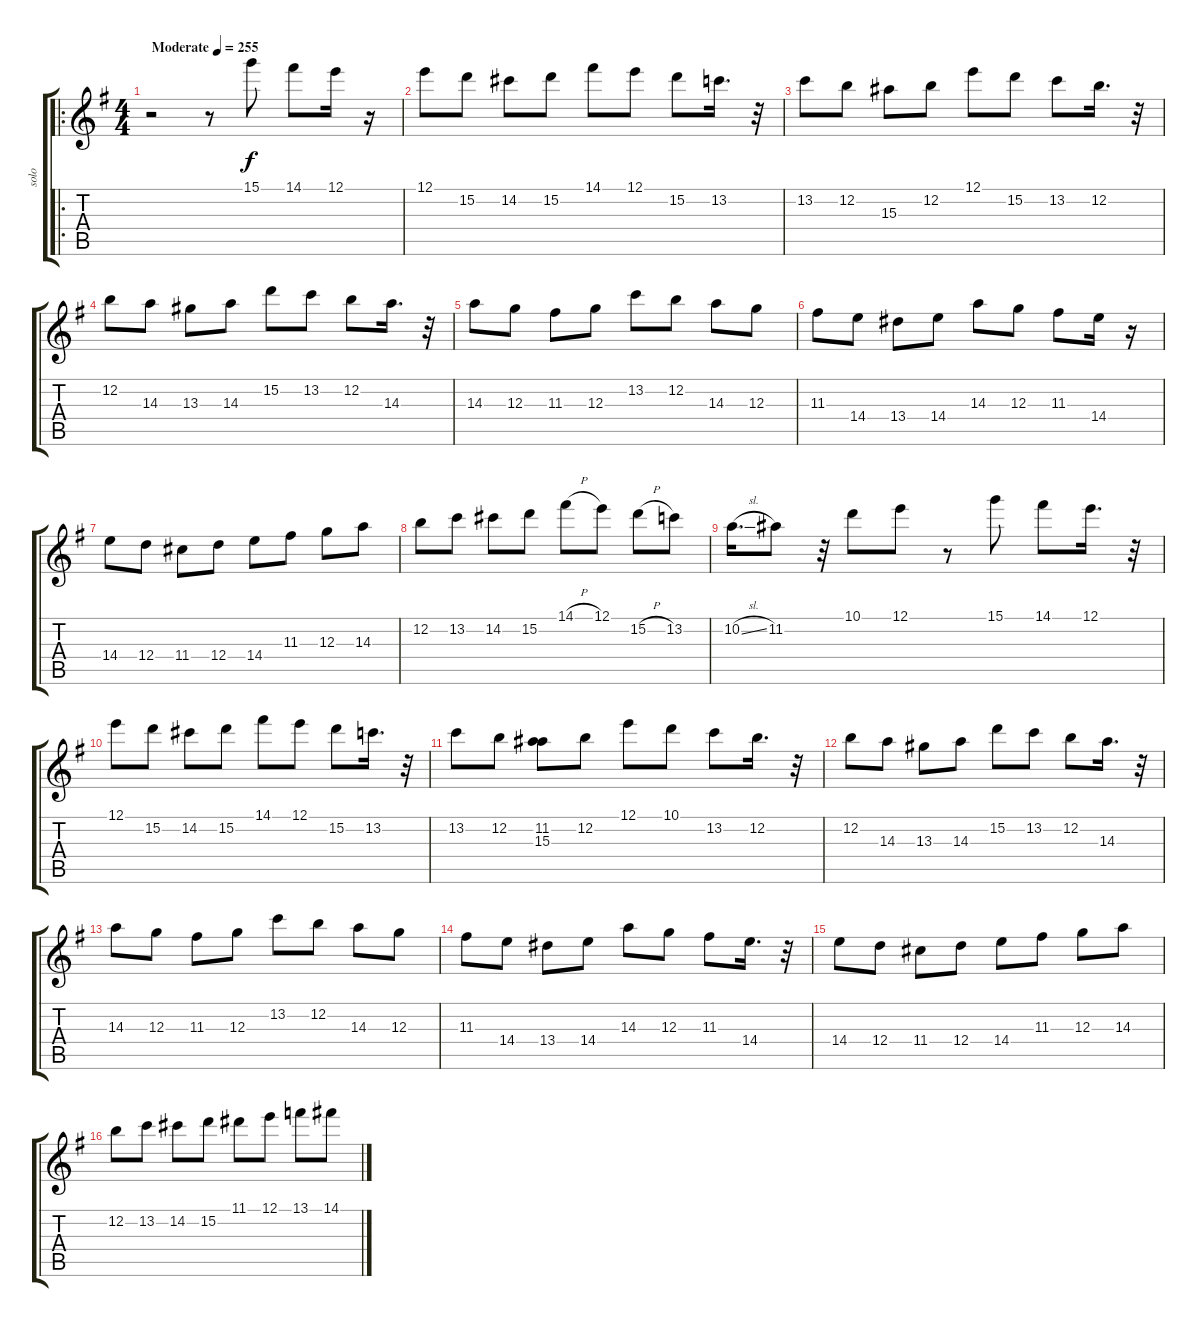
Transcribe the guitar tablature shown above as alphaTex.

\track ("solo" "solo") {instrument electricguitarjazz}
\staff {score tabs}
\tuning (E4 B3 G3 D3 A2 E2) {hide}
\ro
\ts (4 4)
\tempo (255 "Moderate")
\clef g2
\ks g
r.2{dy f instrument electricguitarjazz} r.8 15.1.8 14.1.8 12.1.16 r.16 |
12.1.8 15.2.8 14.2.8 15.2.8 14.1.8 12.1.8 15.2.8 13.2.16{d} r.32 |
13.2.8 12.2.8 15.3.8 12.2.8 12.1.8 15.2.8 13.2.8 12.2.16{d} r.32 |
12.2.8 14.3.8 13.3.8 14.3.8 15.2.8 13.2.8 12.2.8 14.3.16{d} r.32 |
14.3.8 12.3.8 11.3.8 12.3.8 13.2.8 12.2.8 14.3.8 12.3.8 |
11.3.8 14.4.8 13.4.8 14.4.8 14.3.8 12.3.8 11.3.8 14.4.16 r.16 |
14.4.8 12.4.8 11.4.8 12.4.8 14.4.8 11.3.8 12.3.8 14.3.8 |
12.2.8 13.2.8 14.2.8 15.2.8 14.1{h}.8 12.1.8 15.2{h}.8 13.2.8 |
10.2{sl}.16{d} 11.2.8 r.32 10.1.8 12.1.8 r.8 15.1.8 14.1.8 12.1.16{d} r.32 |
12.1.8 15.2.8 14.2.8 15.2.8 14.1.8 12.1.8 15.2.8 13.2.16{d} r.32 |
13.2.8 12.2.8 (11.2 15.3).8 12.2.8 12.1.8 10.1.8 13.2.8 12.2.16{d} r.32 |
12.2.8 14.3.8 13.3.8 14.3.8 15.2.8 13.2.8 12.2.8 14.3.16{d} r.32 |
14.3.8 12.3.8 11.3.8 12.3.8 13.2.8 12.2.8 14.3.8 12.3.8 |
11.3.8 14.4.8 13.4.8 14.4.8 14.3.8 12.3.8 11.3.8 14.4.16{d} r.32 |
14.4.8 12.4.8 11.4.8 12.4.8 14.4.8 11.3.8 12.3.8 14.3.8 |
12.2.8 13.2.8 14.2.8 15.2.8 11.1.8 12.1.8 13.1.8 14.1.8
